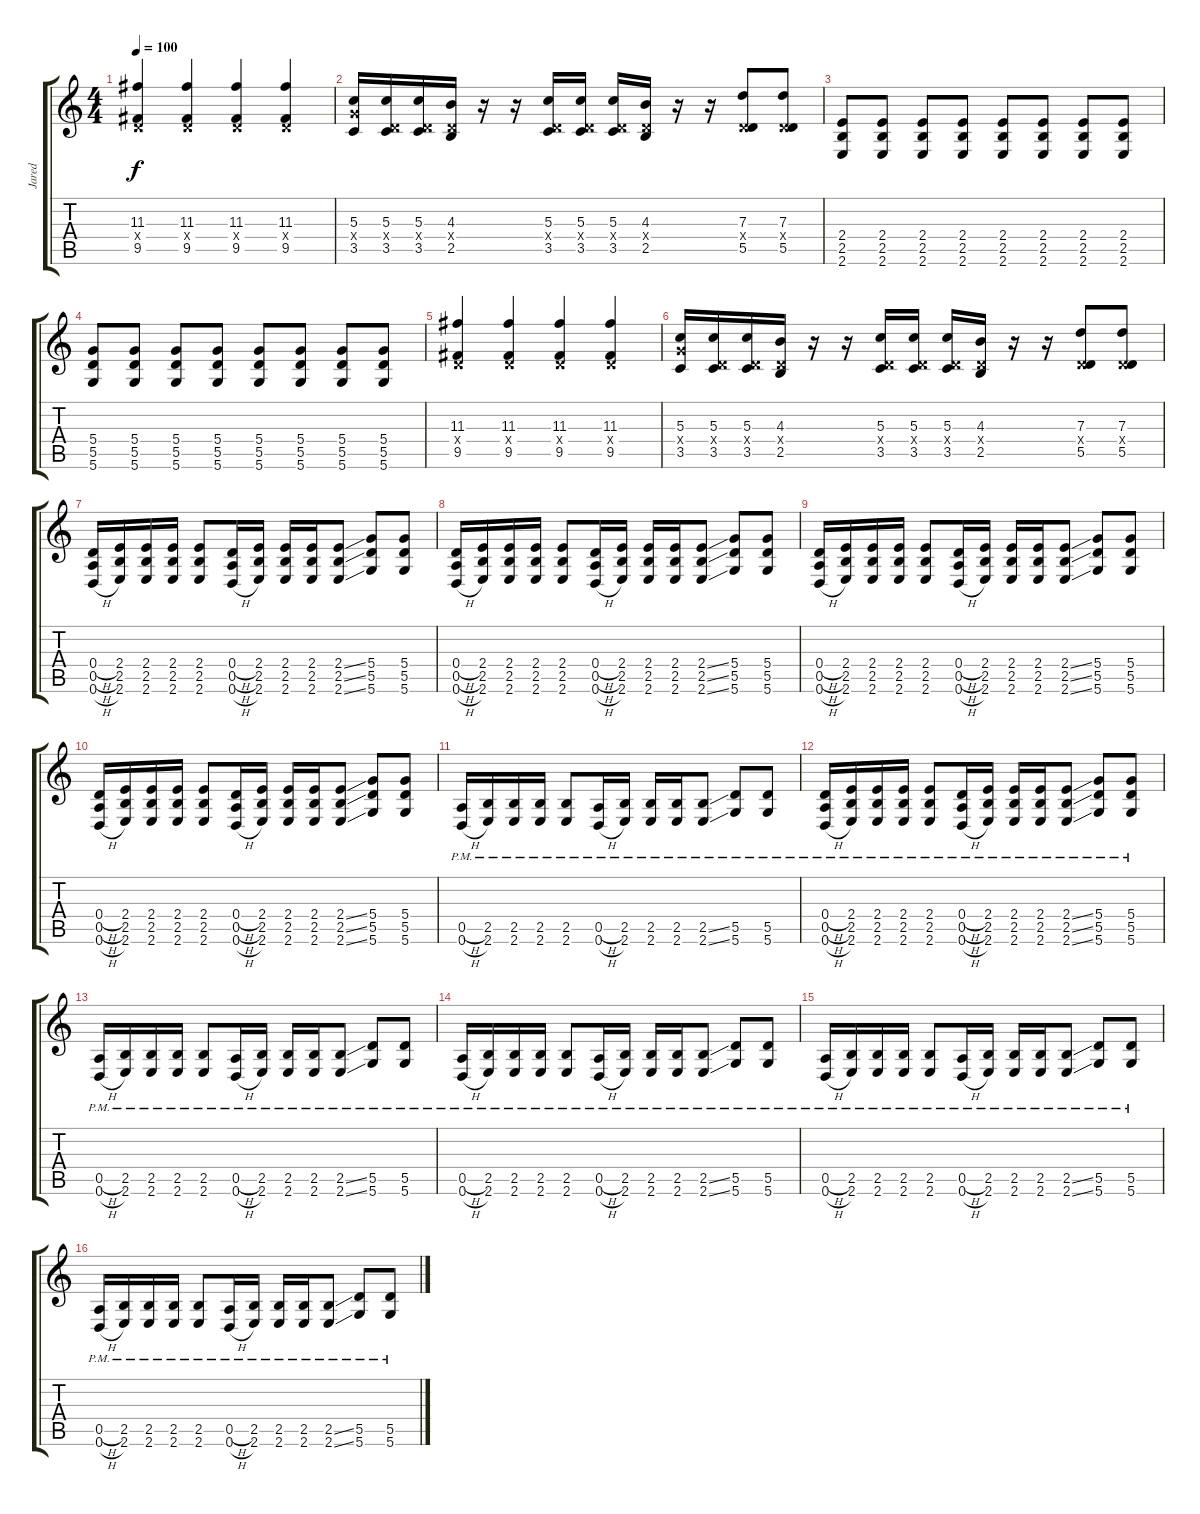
\track ("Jared" "Jared") {instrument distortionguitar}
\staff {score tabs}
\tuning (E4 B3 G3 D3 A2 D2) {hide}
\ts (4 4)
\tempo 100
\clef g2
\ks c
(11.3 0.4{x} 9.5).4{dy f} (11.3 0.4{x} 9.5).4 (11.3 0.4{x} 9.5).4 (11.3 0.4{x} 9.5).4 |
(5.3 5.4{x} 3.5).16 (5.3 0.4{x} 3.5).16 (5.3 0.4{x} 3.5).16 (4.3 0.4{x} 2.5).16 r.16 r.16 (5.3 0.4{x} 3.5).16 (5.3 0.4{x} 3.5).16 (5.3 0.4{x} 3.5).16 (4.3 0.4{x} 2.5).16 r.16 r.16 (7.3 0.4{x} 5.5).8 (7.3 0.4{x} 5.5).8 |
(2.4 2.5 2.6).8 (2.4 2.5 2.6).8 (2.4 2.5 2.6).8 (2.4 2.5 2.6).8 (2.4 2.5 2.6).8 (2.4 2.5 2.6).8 (2.4 2.5 2.6).8 (2.4 2.5 2.6).8 |
(5.4 5.5 5.6).8 (5.4 5.5 5.6).8 (5.4 5.5 5.6).8 (5.4 5.5 5.6).8 (5.4 5.5 5.6).8 (5.4 5.5 5.6).8 (5.4 5.5 5.6).8 (5.4 5.5 5.6).8 |
(11.3 0.4{x} 9.5).4 (11.3 0.4{x} 9.5).4 (11.3 0.4{x} 9.5).4 (11.3 0.4{x} 9.5).4 |
(5.3 5.4{x} 3.5).16 (5.3 0.4{x} 3.5).16 (5.3 0.4{x} 3.5).16 (4.3 0.4{x} 2.5).16 r.16 r.16 (5.3 0.4{x} 3.5).16 (5.3 0.4{x} 3.5).16 (5.3 0.4{x} 3.5).16 (4.3 0.4{x} 2.5).16 r.16 r.16 (7.3 0.4{x} 5.5).8 (7.3 0.4{x} 5.5).8 |
(0.4{h} 0.5{h} 0.6{h}).16 (2.4 2.5 2.6).16 (2.4 2.5 2.6).16 (2.4 2.5 2.6).16 (2.4 2.5 2.6).8 (0.4{h} 0.5{h} 0.6{h}).16 (2.4 2.5 2.6).16 (2.4 2.5 2.6).16 (2.4 2.5 2.6).16 (2.4{ss} 2.5{ss} 2.6{ss}).8 (5.4 5.5 5.6).8 (5.4 5.5 5.6).8 |
(0.4{h} 0.5{h} 0.6{h}).16 (2.4 2.5 2.6).16 (2.4 2.5 2.6).16 (2.4 2.5 2.6).16 (2.4 2.5 2.6).8 (0.4{h} 0.5{h} 0.6{h}).16 (2.4 2.5 2.6).16 (2.4 2.5 2.6).16 (2.4 2.5 2.6).16 (2.4{ss} 2.5{ss} 2.6{ss}).8 (5.4 5.5 5.6).8 (5.4 5.5 5.6).8 |
(0.4{h} 0.5{h} 0.6{h}).16 (2.4 2.5 2.6).16 (2.4 2.5 2.6).16 (2.4 2.5 2.6).16 (2.4 2.5 2.6).8 (0.4{h} 0.5{h} 0.6{h}).16 (2.4 2.5 2.6).16 (2.4 2.5 2.6).16 (2.4 2.5 2.6).16 (2.4{ss} 2.5{ss} 2.6{ss}).8 (5.4 5.5 5.6).8 (5.4 5.5 5.6).8 |
(0.4{h} 0.5{h} 0.6{h}).16 (2.4 2.5 2.6).16 (2.4 2.5 2.6).16 (2.4 2.5 2.6).16 (2.4 2.5 2.6).8 (0.4{h} 0.5{h} 0.6{h}).16 (2.4 2.5 2.6).16 (2.4 2.5 2.6).16 (2.4 2.5 2.6).16 (2.4{ss} 2.5{ss} 2.6{ss}).8 (5.4 5.5 5.6).8 (5.4 5.5 5.6).8 |
(0.5{h pm} 0.6{h}).16 (2.5{pm} 2.6{pm}).16 (2.5{pm} 2.6{pm}).16 (2.5{pm} 2.6{pm}).16 (2.5{pm} 2.6{pm}).8 (0.5{h pm} 0.6{h}).16 (2.5{pm} 2.6{pm}).16 (2.5{pm} 2.6{pm}).16 (2.5{pm} 2.6{pm}).16 (2.5{ss pm} 2.6{ss pm}).8 (5.5{pm} 5.6{pm}).8 (5.5{pm} 5.6{pm}).8 |
(0.4{h pm} 0.5{h pm} 0.6{h pm}).16 (2.4{pm} 2.5{pm} 2.6{pm}).16 (2.4{pm} 2.5{pm} 2.6{pm}).16 (2.4{pm} 2.5{pm} 2.6{pm}).16 (2.4{pm} 2.5{pm} 2.6{pm}).8 (0.4{h pm} 0.5{h pm} 0.6{h pm}).16 (2.4{pm} 2.5{pm} 2.6{pm}).16 (2.4{pm} 2.5{pm} 2.6{pm}).16 (2.4{pm} 2.5{pm} 2.6{pm}).16 (2.4{ss pm} 2.5{ss pm} 2.6{ss pm}).8 (5.4{pm} 5.5{pm} 5.6{pm}).8 (5.4{pm} 5.5{pm} 5.6{pm}).8 |
(0.5{h pm} 0.6{h}).16 (2.5{pm} 2.6{pm}).16 (2.5{pm} 2.6{pm}).16 (2.5{pm} 2.6{pm}).16 (2.5{pm} 2.6{pm}).8 (0.5{h pm} 0.6{h}).16 (2.5{pm} 2.6{pm}).16 (2.5{pm} 2.6{pm}).16 (2.5{pm} 2.6{pm}).16 (2.5{ss pm} 2.6{ss pm}).8 (5.5{pm} 5.6{pm}).8 (5.5{pm} 5.6{pm}).8 |
(0.5{h pm} 0.6{h}).16 (2.5{pm} 2.6{pm}).16 (2.5{pm} 2.6{pm}).16 (2.5{pm} 2.6{pm}).16 (2.5{pm} 2.6{pm}).8 (0.5{h pm} 0.6{h}).16 (2.5{pm} 2.6{pm}).16 (2.5{pm} 2.6{pm}).16 (2.5{pm} 2.6{pm}).16 (2.5{ss pm} 2.6{ss pm}).8 (5.5{pm} 5.6{pm}).8 (5.5{pm} 5.6{pm}).8 |
(0.5{h pm} 0.6{h}).16 (2.5{pm} 2.6{pm}).16 (2.5{pm} 2.6{pm}).16 (2.5{pm} 2.6{pm}).16 (2.5{pm} 2.6{pm}).8 (0.5{h pm} 0.6{h}).16 (2.5{pm} 2.6{pm}).16 (2.5{pm} 2.6{pm}).16 (2.5{pm} 2.6{pm}).16 (2.5{ss pm} 2.6{ss pm}).8 (5.5{pm} 5.6{pm}).8 (5.5{pm} 5.6{pm}).8 |
(0.5{h pm} 0.6{h}).16 (2.5{pm} 2.6{pm}).16 (2.5{pm} 2.6{pm}).16 (2.5{pm} 2.6{pm}).16 (2.5{pm} 2.6{pm}).8 (0.5{h pm} 0.6{h}).16 (2.5{pm} 2.6{pm}).16 (2.5{pm} 2.6{pm}).16 (2.5{pm} 2.6{pm}).16 (2.5{ss pm} 2.6{ss pm}).8 (5.5{pm} 5.6{pm}).8 (5.5{pm} 5.6{pm}).8
